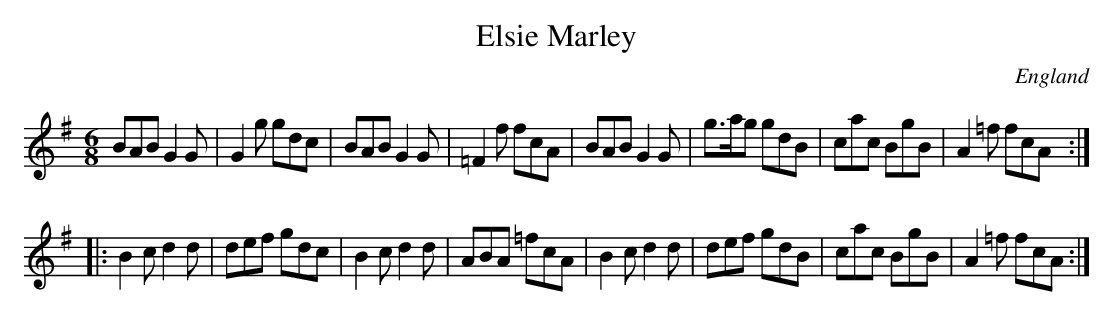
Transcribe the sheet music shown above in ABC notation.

X:1
T:Elsie Marley
O:England
M:6/8
K:G
BAB G2G|G2g gdc|BAB G2G|=F2f fcA|\
BAB G2G|g>ag gdB|cac BgB|A2=f fcA::
B2c d2d|def gdc|B2c d2d|ABA =fcA|\
B2c d2d|def gdB|cac BgB|A2=f fcA:|
